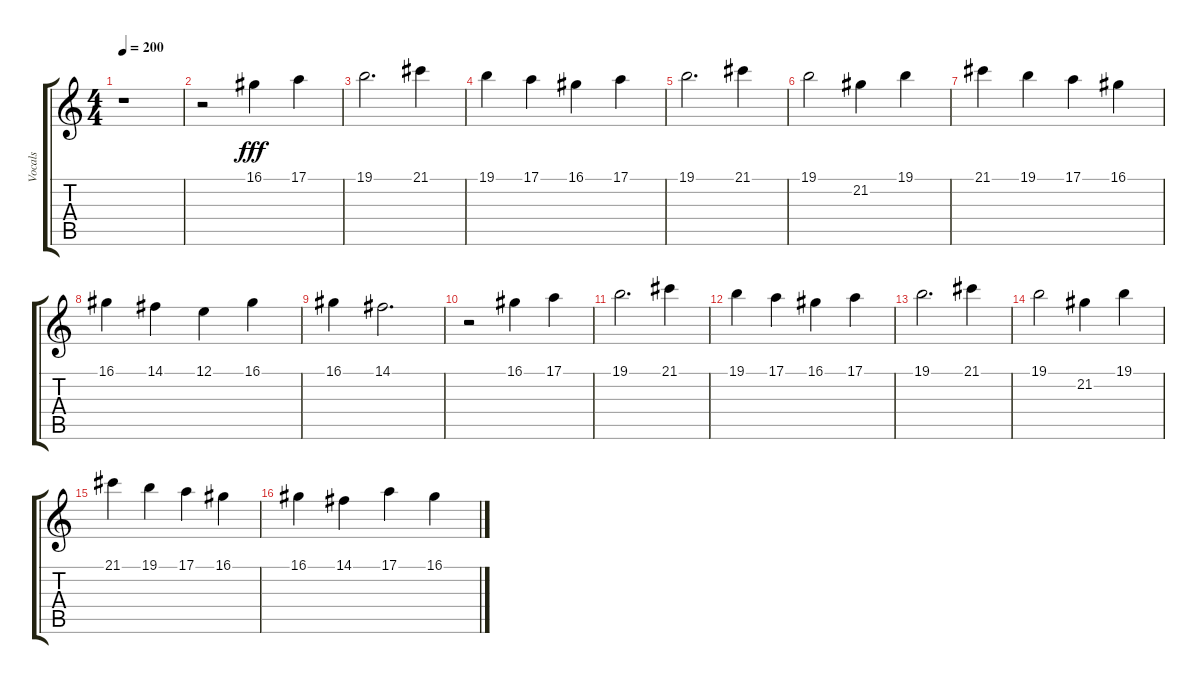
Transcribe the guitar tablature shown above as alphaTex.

\track ("Vocals" "Vocals") {instrument lead2sawtooth}
\staff {score tabs}
\tuning (E4 B3 G3 D3 A2 E2) {hide}
\ts (4 4)
\tempo 200
\clef g2
\ks c
r.1{dy fff} |
r.2 16.1.4 17.1.4 |
19.1.2{d} 21.1.4 |
19.1.4 17.1.4 16.1.4 17.1.4 |
19.1.2{d} 21.1.4 |
19.1.2 21.2.4 19.1.4 |
21.1.4 19.1.4 17.1.4 16.1.4 |
16.1.4 14.1.4 12.1.4 16.1.4 |
16.1.4 14.1.2{d} |
r.2 16.1.4 17.1.4 |
19.1.2{d} 21.1.4 |
19.1.4 17.1.4 16.1.4 17.1.4 |
19.1.2{d} 21.1.4 |
19.1.2 21.2.4 19.1.4 |
21.1.4 19.1.4 17.1.4 16.1.4 |
16.1.4 14.1.4 17.1.4 16.1.4
